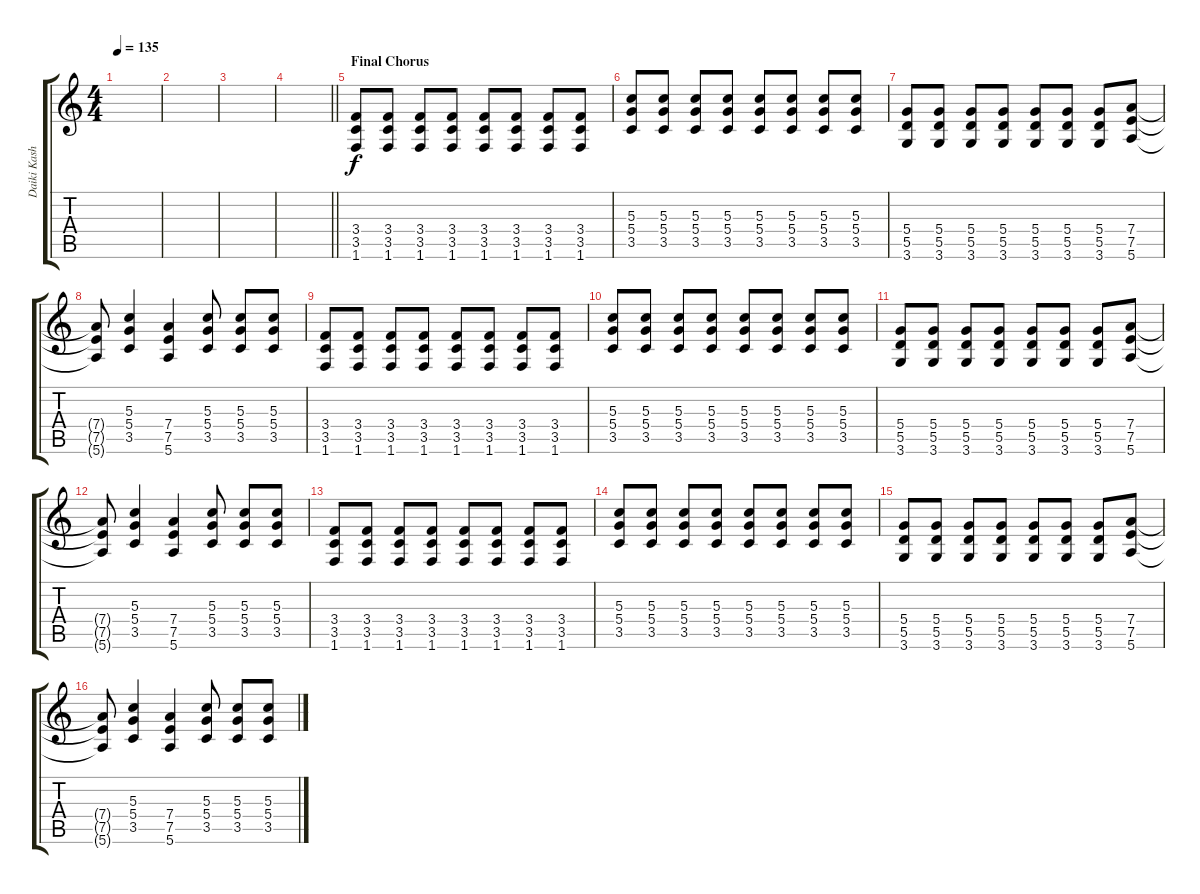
\track ("Daiki Kasho (Rythm Guitar)" "Daiki Kash") {instrument overdrivenguitar}
\staff {score tabs}
\tuning (E4 B3 G3 D3 A2 E2) {hide}
\ts (4 4)
\tempo 135
\clef g2
\ks c
|
|
|
\barLineRight lightlight
|
\section ("" "Final Chorus")
(3.4 3.5 1.6).8 (3.4 3.5 1.6).8 (3.4 3.5 1.6).8 (3.4 3.5 1.6).8 (3.4 3.5 1.6).8 (3.4 3.5 1.6).8 (3.4 3.5 1.6).8 (3.4 3.5 1.6).8 |
(5.3 5.4 3.5).8 (5.3 5.4 3.5).8 (5.3 5.4 3.5).8 (5.3 5.4 3.5).8 (5.3 5.4 3.5).8 (5.3 5.4 3.5).8 (5.3 5.4 3.5).8 (5.3 5.4 3.5).8 |
(5.4 5.5 3.6).8 (5.4 5.5 3.6).8 (5.4 5.5 3.6).8 (5.4 5.5 3.6).8 (5.4 5.5 3.6).8 (5.4 5.5 3.6).8 (5.4 5.5 3.6).8 (7.4 7.5 5.6).8 |
(7.4{t} 7.5{t} 5.6{t}).8 (5.3 5.4 3.5).4 (7.4 7.5 5.6).4 (5.3 5.4 3.5).8 (5.3 5.4 3.5).8 (5.3 5.4 3.5).8 |
(3.4 3.5 1.6).8 (3.4 3.5 1.6).8 (3.4 3.5 1.6).8 (3.4 3.5 1.6).8 (3.4 3.5 1.6).8 (3.4 3.5 1.6).8 (3.4 3.5 1.6).8 (3.4 3.5 1.6).8 |
(5.3 5.4 3.5).8 (5.3 5.4 3.5).8 (5.3 5.4 3.5).8 (5.3 5.4 3.5).8 (5.3 5.4 3.5).8 (5.3 5.4 3.5).8 (5.3 5.4 3.5).8 (5.3 5.4 3.5).8 |
(5.4 5.5 3.6).8 (5.4 5.5 3.6).8 (5.4 5.5 3.6).8 (5.4 5.5 3.6).8 (5.4 5.5 3.6).8 (5.4 5.5 3.6).8 (5.4 5.5 3.6).8 (7.4 7.5 5.6).8 |
(7.4{t} 7.5{t} 5.6{t}).8 (5.3 5.4 3.5).4 (7.4 7.5 5.6).4 (5.3 5.4 3.5).8 (5.3 5.4 3.5).8 (5.3 5.4 3.5).8 |
(3.4 3.5 1.6).8 (3.4 3.5 1.6).8 (3.4 3.5 1.6).8 (3.4 3.5 1.6).8 (3.4 3.5 1.6).8 (3.4 3.5 1.6).8 (3.4 3.5 1.6).8 (3.4 3.5 1.6).8 |
(5.3 5.4 3.5).8 (5.3 5.4 3.5).8 (5.3 5.4 3.5).8 (5.3 5.4 3.5).8 (5.3 5.4 3.5).8 (5.3 5.4 3.5).8 (5.3 5.4 3.5).8 (5.3 5.4 3.5).8 |
(5.4 5.5 3.6).8 (5.4 5.5 3.6).8 (5.4 5.5 3.6).8 (5.4 5.5 3.6).8 (5.4 5.5 3.6).8 (5.4 5.5 3.6).8 (5.4 5.5 3.6).8 (7.4 7.5 5.6).8 |
(7.4{t} 7.5{t} 5.6{t}).8 (5.3 5.4 3.5).4 (7.4 7.5 5.6).4 (5.3 5.4 3.5).8 (5.3 5.4 3.5).8 (5.3 5.4 3.5).8
